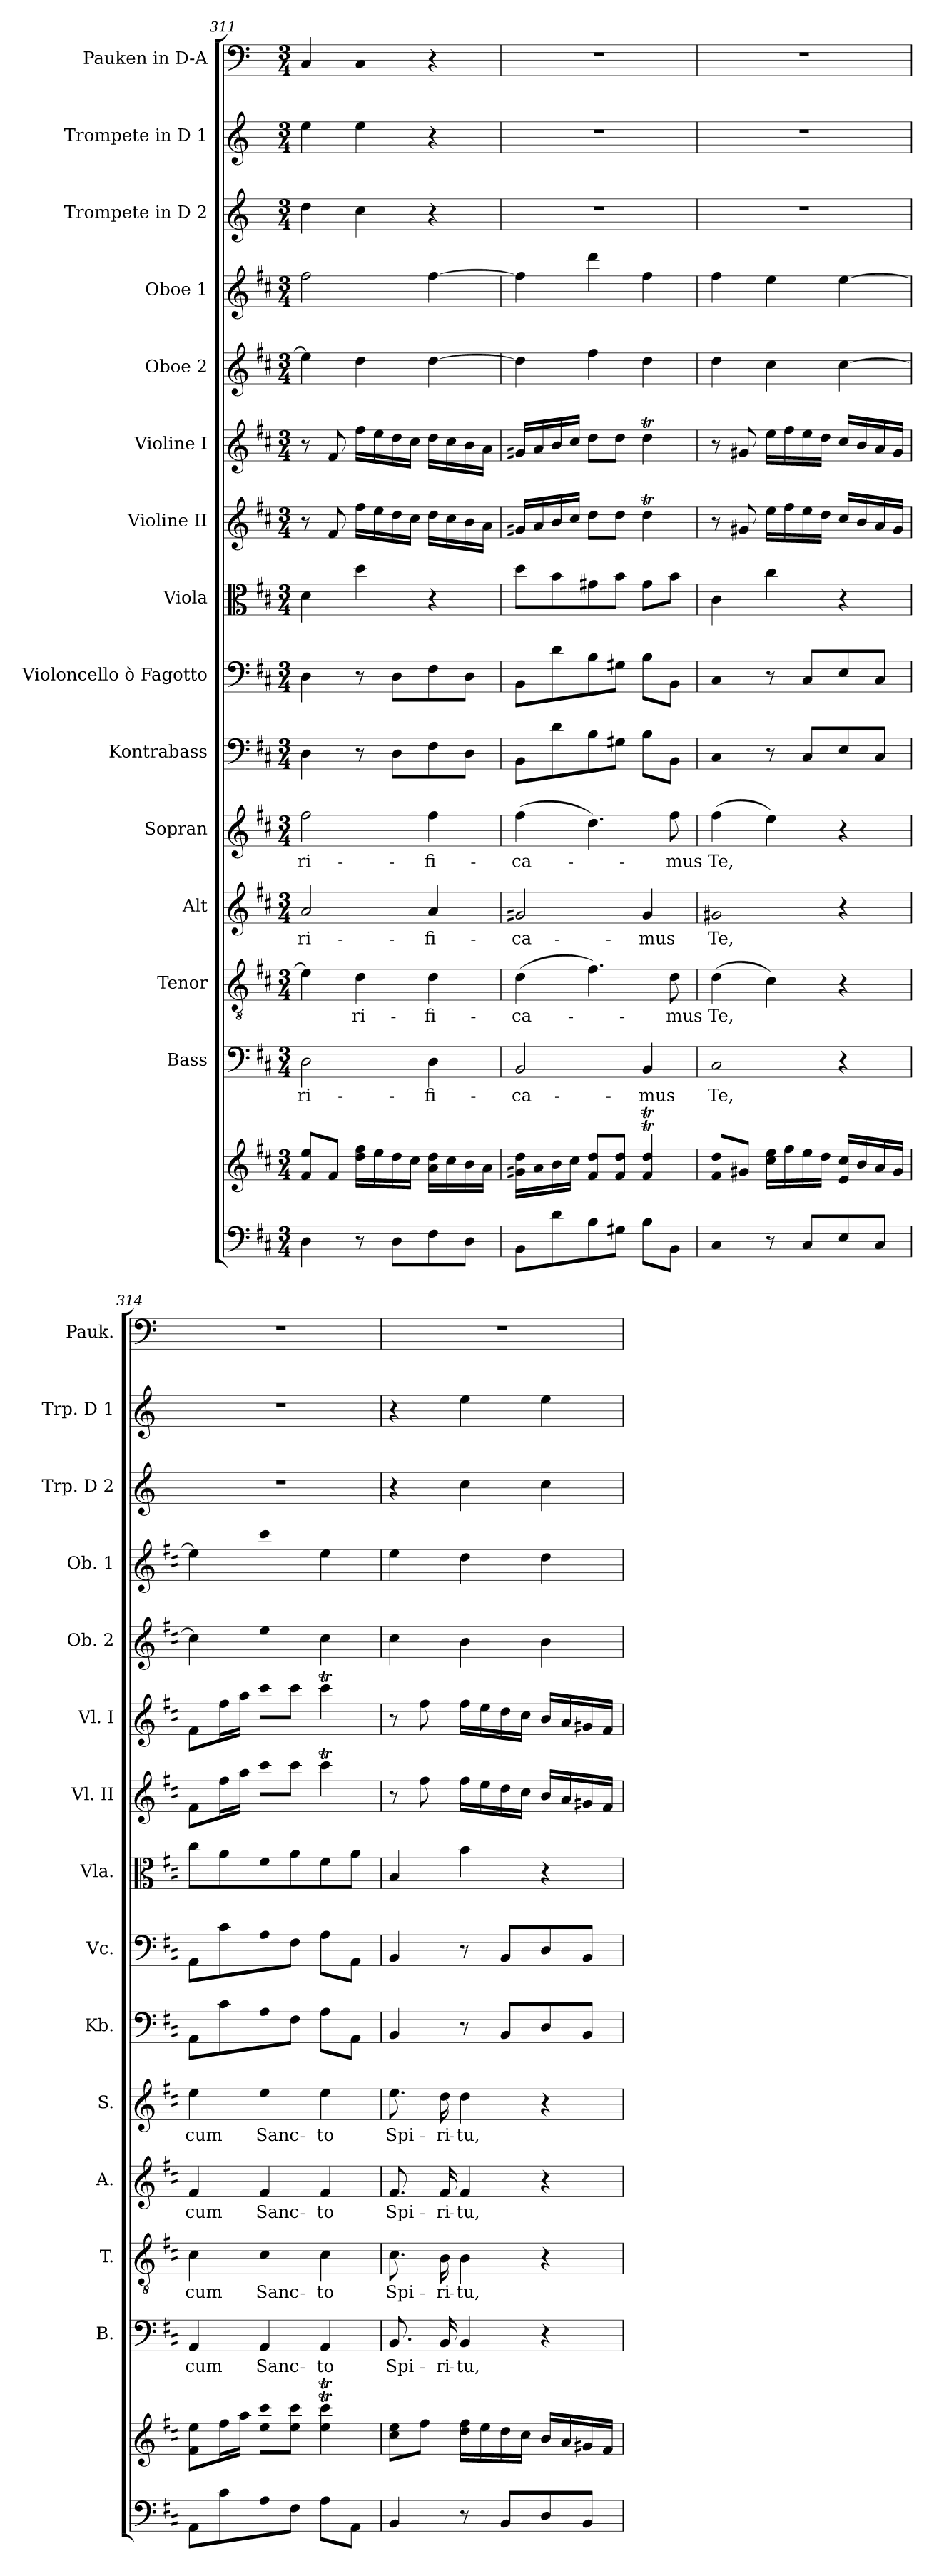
**kern	**kern	**kern	**text	**kern	**text	**kern	**text	**kern	**text	**kern	**kern	**kern	**kern	**kern	**kern	**kern	**kern	**kern	**kern
*part15	*part15	*part14	*part14	*part13	*part13	*part12	*part12	*part11	*part11	*part10	*part9	*part8	*part7	*part6	*part5	*part4	*part3	*part2	*part1
*staff16	*staff15	*staff14	*staff14	*staff13	*staff13	*staff12	*staff12	*staff11	*staff11	*staff10	*staff9	*staff8	*staff7	*staff6	*staff5	*staff4	*staff3	*staff2	*staff1
*	*	*I"Bass	*	*I"Tenor	*	*I"Alt	*	*I"Sopran	*	*I"Kontrabass	*I"Violoncello ò Fagotto	*I"Viola	*I"Violine II	*I"Violine I	*I"Oboe 2	*I"Oboe 1	*I"Trompete in D 2	*I"Trompete in D 1	*I"Pauken in D-A
*	*	*I'B.	*	*I'T.	*	*I'A.	*	*I'S.	*	*I'Kb.	*I'Vc.	*I'Vla.	*I'Vl. II	*I'Vl. I	*I'Ob. 2	*I'Ob. 1	*I'Trp. D 2	*I'Trp. D 1	*I'Pauk.
*clefF4	*clefG2	*clefF4	*	*clefGv2	*	*clefG2	*	*clefG2	*	*clefF4	*clefF4	*clefC3	*clefG2	*clefG2	*clefG2	*clefG2	*clefG2	*clefG2	*clefF4
*	*	*	*	*	*	*	*	*	*	*ITrd7c12	*	*	*	*	*	*	*ITrd-1c-2	*ITrd-1c-2	*ITrd-1c-2
*k[f#c#]	*k[f#c#]	*k[f#c#]	*	*k[f#c#]	*	*k[f#c#]	*	*k[f#c#]	*	*k[f#c#]	*k[f#c#]	*k[f#c#]	*k[f#c#]	*k[f#c#]	*k[f#c#]	*k[f#c#]	*k[f#c#]	*k[f#c#]	*k[f#c#]
*D:	*D:	*D:	*	*D:	*	*D:	*	*D:	*	*D:	*D:	*D:	*D:	*D:	*D:	*D:	*D:	*D:	*D:
*M3/4	*M3/4	*M3/4	*	*M3/4	*	*M3/4	*	*M3/4	*	*M3/4	*M3/4	*M3/4	*M3/4	*M3/4	*M3/4	*M3/4	*M3/4	*M3/4	*M3/4
=311	=311	=311	=311	=311	=311	=311	=311	=311	=311	=311	=311	=311	=311	=311	=311	=311	=311	=311	=311
!	!	!	!LO:LY:b	!	!	!	!LO:LY:b	!	!LO:LY:b	!	!	!	!	!	!	!	!	!	!
4D\	8f#/ 8ee/L	2D\	-ri-	4e\]	.	2a/	-ri-	2ff#\	-ri-	4DD\	4D\	4d\	8r	8r	4ee\]	2ff#\	4ee\	4ff#\	4D/
.	8f#/J	.	.	.	.	.	.	.	.	.	.	.	8f#/	8f#/	.	.	.	.	.
!	!	!	!	!	!LO:LY:b	!	!	!	!	!	!	!	!	!	!	!	!	!	!
8r	16dd\ 16ff#\LL	.	.	4d\	-ri-	.	.	.	.	8r	8r	4dd\	16ff#\LL	16ff#\LL	4dd\	.	4dd\	4ff#\	4D/
.	16ee\	.	.	.	.	.	.	.	.	.	.	.	16ee\	16ee\	.	.	.	.	.
8D\L	16dd\	.	.	.	.	.	.	.	.	8DD\L	8D\L	.	16dd\	16dd\	.	.	.	.	.
.	16cc#\JJ	.	.	.	.	.	.	.	.	.	.	.	16cc#\JJ	16cc#\JJ	.	.	.	.	.
!	!	!	!LO:LY:b	!	!LO:LY:b	!	!LO:LY:b	!	!LO:LY:b	!	!	!	!	!	!	!	!	!	!
8F#\	16a\ 16dd\LL	4D\	-fi-	4d\	-fi-	4a/	-fi-	4ff#\	-fi-	8FF#\	8F#\	4r	16dd\LL	16dd\LL	[4dd\	[4ff#\	4r	4r	4r
.	16cc#\	.	.	.	.	.	.	.	.	.	.	.	16cc#\	16cc#\	.	.	.	.	.
8D\J	16b\	.	.	.	.	.	.	.	.	8DD\J	8D\J	.	16b\	16b\	.	.	.	.	.
.	16a\JJ	.	.	.	.	.	.	.	.	.	.	.	16a\JJ	16a\JJ	.	.	.	.	.
!!LO:PB:g=z
=312	=312	=312	=312	=312	=312	=312	=312	=312	=312	=312	=312	=312	=312	=312	=312	=312	=312	=312	=312
!	!	!	!LO:LY:b	!	!LO:LY:b	!	!LO:LY:b	!	!LO:LY:b	!	!	!	!	!	!	!	!	!	!
8BB\L	16g#X\ 16dd\LL	2BB/	-ca-	(>4d\	-ca-	2g#X/	-ca-	(>4ff#\	-ca-	8BBB\L	8BB\L	8dd\L	16g#X/LL	16g#X/LL	4dd\]	4ff#\]	2.r	2.r	2.r
.	16a\	.	.	.	.	.	.	.	.	.	.	.	16a/	16a/	.	.	.	.	.
8d\	16b\	.	.	.	.	.	.	.	.	8D\	8d\	8b\	16b/	16b/	.	.	.	.	.
.	16cc#\JJ	.	.	.	.	.	.	.	.	.	.	.	16cc#/JJ	16cc#/JJ	.	.	.	.	.
8B\	8f#/ 8dd/L	.	.	4.f#\)	.	.	.	4.dd\)	.	8BB\	8B\	8g#X\	8dd\L	8dd\L	4ff#\	4ddd\	.	.	.
8G#X\J	8f#/ 8dd/J	.	.	.	.	.	.	.	.	8GG#X\J	8G#X\J	8b\J	8dd\J	8dd\J	.	.	.	.	.
!	!	!	!LO:LY:b	!	!	!	!LO:LY:b	!	!	!	!	!	!	!	!	!	!	!	!
8B\L	4f#/T 4dd/T	4BB/	-mus	.	.	4g#/	-mus	.	.	8BB\L	8B\L	8g#\L	4ddT\	4ddT\	4dd\	4ff#\	.	.	.
!	!	!	!	!	!LO:LY:b	!	!	!	!LO:LY:b	!	!	!	!	!	!	!	!	!	!
8BB\J	.	.	.	8d\	-mus	.	.	8ff#\	-mus	8BBB\J	8BB\J	8b\J	.	.	.	.	.	.	.
=313	=313	=313	=313	=313	=313	=313	=313	=313	=313	=313	=313	=313	=313	=313	=313	=313	=313	=313	=313
!	!	!	!LO:LY:b	!	!LO:LY:b	!	!LO:LY:b	!	!LO:LY:b	!	!	!	!	!	!	!	!	!	!
4C#/	8f#/ 8dd/L	2C#/	Te,	(>4d\	Te,	2g#X/	Te,	(>4ff#\	Te,	4CC#/	4C#/	4c#\	8r	8r	4dd\	4ff#\	2.r	2.r	2.r
.	8g#X/J	.	.	.	.	.	.	.	.	.	.	.	8g#X/	8g#X/	.	.	.	.	.
8r	16cc#\ 16ee\LL	.	.	4c#\)	.	.	.	4ee\)	.	8r	8r	4cc#\	16ee\LL	16ee\LL	4cc#\	4ee\	.	.	.
.	16ff#\	.	.	.	.	.	.	.	.	.	.	.	16ff#\	16ff#\	.	.	.	.	.
8C#/L	16ee\	.	.	.	.	.	.	.	.	8CC#/L	8C#/L	.	16ee\	16ee\	.	.	.	.	.
.	16dd\JJ	.	.	.	.	.	.	.	.	.	.	.	16dd\JJ	16dd\JJ	.	.	.	.	.
8E/	16e/ 16cc#/LL	4r	.	4r	.	4r	.	4r	.	8EE/	8E/	4r	16cc#/LL	16cc#/LL	[4cc#\	[4ee\	.	.	.
.	16b/	.	.	.	.	.	.	.	.	.	.	.	16b/	16b/	.	.	.	.	.
8C#/J	16a/	.	.	.	.	.	.	.	.	8CC#/J	8C#/J	.	16a/	16a/	.	.	.	.	.
.	16g#/JJ	.	.	.	.	.	.	.	.	.	.	.	16g#/JJ	16g#/JJ	.	.	.	.	.
=314	=314	=314	=314	=314	=314	=314	=314	=314	=314	=314	=314	=314	=314	=314	=314	=314	=314	=314	=314
!	!	!	!LO:LY:b	!	!LO:LY:b	!	!LO:LY:b	!	!LO:LY:b	!	!	!	!	!	!	!	!	!	!
8AA\L	8f#\ 8ee\L	4AA/	cum	4c#\	cum	4f#/	cum	4ee\	cum	8AAA\L	8AA\L	8cc#\L	8f#\L	8f#\L	4cc#\]	4ee\]	2.r	2.r	2.r
8c#\	16ff#\L	.	.	.	.	.	.	.	.	8C#\	8c#\	8a\	16ff#\L	16ff#\L	.	.	.	.	.
.	16aa\JJ	.	.	.	.	.	.	.	.	.	.	.	16aa\JJ	16aa\JJ	.	.	.	.	.
!	!	!	!LO:LY:b	!	!LO:LY:b	!	!LO:LY:b	!	!LO:LY:b	!	!	!	!	!	!	!	!	!	!
8A\	8ee\ 8ccc#\L	4AA/	Sanc-	4c#\	Sanc-	4f#/	Sanc-	4ee\	Sanc-	8AA\	8A\	8f#\	8ccc#\L	8ccc#\L	4ee\	4ccc#\	.	.	.
8F#\J	8ee\ 8ccc#\J	.	.	.	.	.	.	.	.	8FF#\J	8F#\J	8a\	8ccc#\J	8ccc#\J	.	.	.	.	.
!	!	!	!LO:LY:b	!	!LO:LY:b	!	!LO:LY:b	!	!LO:LY:b	!	!	!	!	!	!	!	!	!	!
8A\L	4ee\T 4ccc#\T	4AA/	-to	4c#\	-to	4f#/	-to	4ee\	-to	8AA\L	8A\L	8f#\	4ccc#t\	4ccc#t\	4cc#\	4ee\	.	.	.
8AA\J	.	.	.	.	.	.	.	.	.	8AAA\J	8AA\J	8a\J	.	.	.	.	.	.	.
=315	=315	=315	=315	=315	=315	=315	=315	=315	=315	=315	=315	=315	=315	=315	=315	=315	=315	=315	=315
!	!	!	!LO:LY:b	!	!LO:LY:b	!	!LO:LY:b	!	!LO:LY:b	!	!	!	!	!	!	!	!	!	!
4BB/	8cc#\ 8ee\L	8.BB/	Spi-	8.c#\	Spi-	8.f#/	Spi-	8.ee\	Spi-	4BBB/	4BB/	4B/	8r	8r	4cc#\	4ee\	4r	4r	2.r
.	8ff#\J	.	.	.	.	.	.	.	.	.	.	.	8ff#\	8ff#\	.	.	.	.	.
!	!	!	!LO:LY:b	!	!LO:LY:b	!	!LO:LY:b	!	!LO:LY:b	!	!	!	!	!	!	!	!	!	!
.	.	16BB/	-ri-	16B\	-ri-	16f#/	-ri-	16dd\	-ri-	.	.	.	.	.	.	.	.	.	.
!	!	!	!LO:LY:b	!	!LO:LY:b	!	!LO:LY:b	!	!LO:LY:b	!	!	!	!	!	!	!	!	!	!
8r	16dd\ 16ff#\LL	4BB/	-tu,	4B\	-tu,	4f#/	-tu,	4dd\	-tu,	8r	8r	4b\	16ff#\LL	16ff#\LL	4b\	4dd\	4dd\	4ff#\	.
.	16ee\	.	.	.	.	.	.	.	.	.	.	.	16ee\	16ee\	.	.	.	.	.
8BB/L	16dd\	.	.	.	.	.	.	.	.	8BBB/L	8BB/L	.	16dd\	16dd\	.	.	.	.	.
.	16cc#\JJ	.	.	.	.	.	.	.	.	.	.	.	16cc#\JJ	16cc#\JJ	.	.	.	.	.
8D/	16b/LL	4r	.	4r	.	4r	.	4r	.	8DD/	8D/	4r	16b/LL	16b/LL	4b\	4dd\	4dd\	4ff#\	.
.	16a/	.	.	.	.	.	.	.	.	.	.	.	16a/	16a/	.	.	.	.	.
8BB/J	16g#X/	.	.	.	.	.	.	.	.	8BBB/J	8BB/J	.	16g#X/	16g#X/	.	.	.	.	.
.	16f#/JJ	.	.	.	.	.	.	.	.	.	.	.	16f#/JJ	16f#/JJ	.	.	.	.	.
=	=	=	=	=	=	=	=	=	=	=	=	=	=	=	=	=	=	=	=
*-	*-	*-	*-	*-	*-	*-	*-	*-	*-	*-	*-	*-	*-	*-	*-	*-	*-	*-	*-
